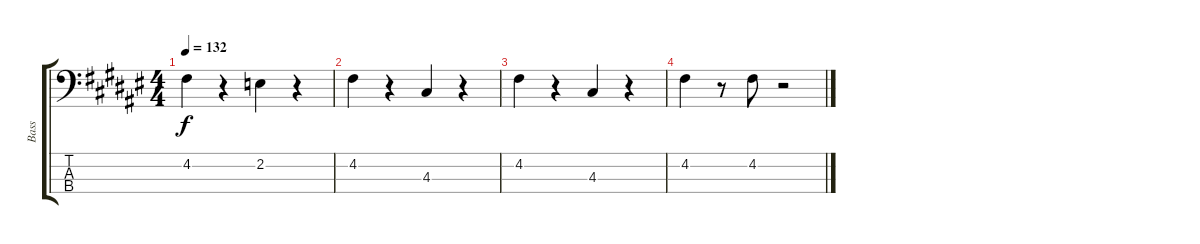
\track ("Bass" "Bass") {instrument electricbassfinger}
\staff {score tabs}
\tuning (G2 D2 A1 E1) {hide}
\ts (4 4)
\tempo 132
\clef f4
\ks f#
4.2.4{dy f} r.4 2.2.4 r.4 |
4.2.4 r.4 4.3.4 r.4 |
4.2.4 r.4 4.3.4 r.4 |
4.2.4 r.8 4.2.8 r.2
